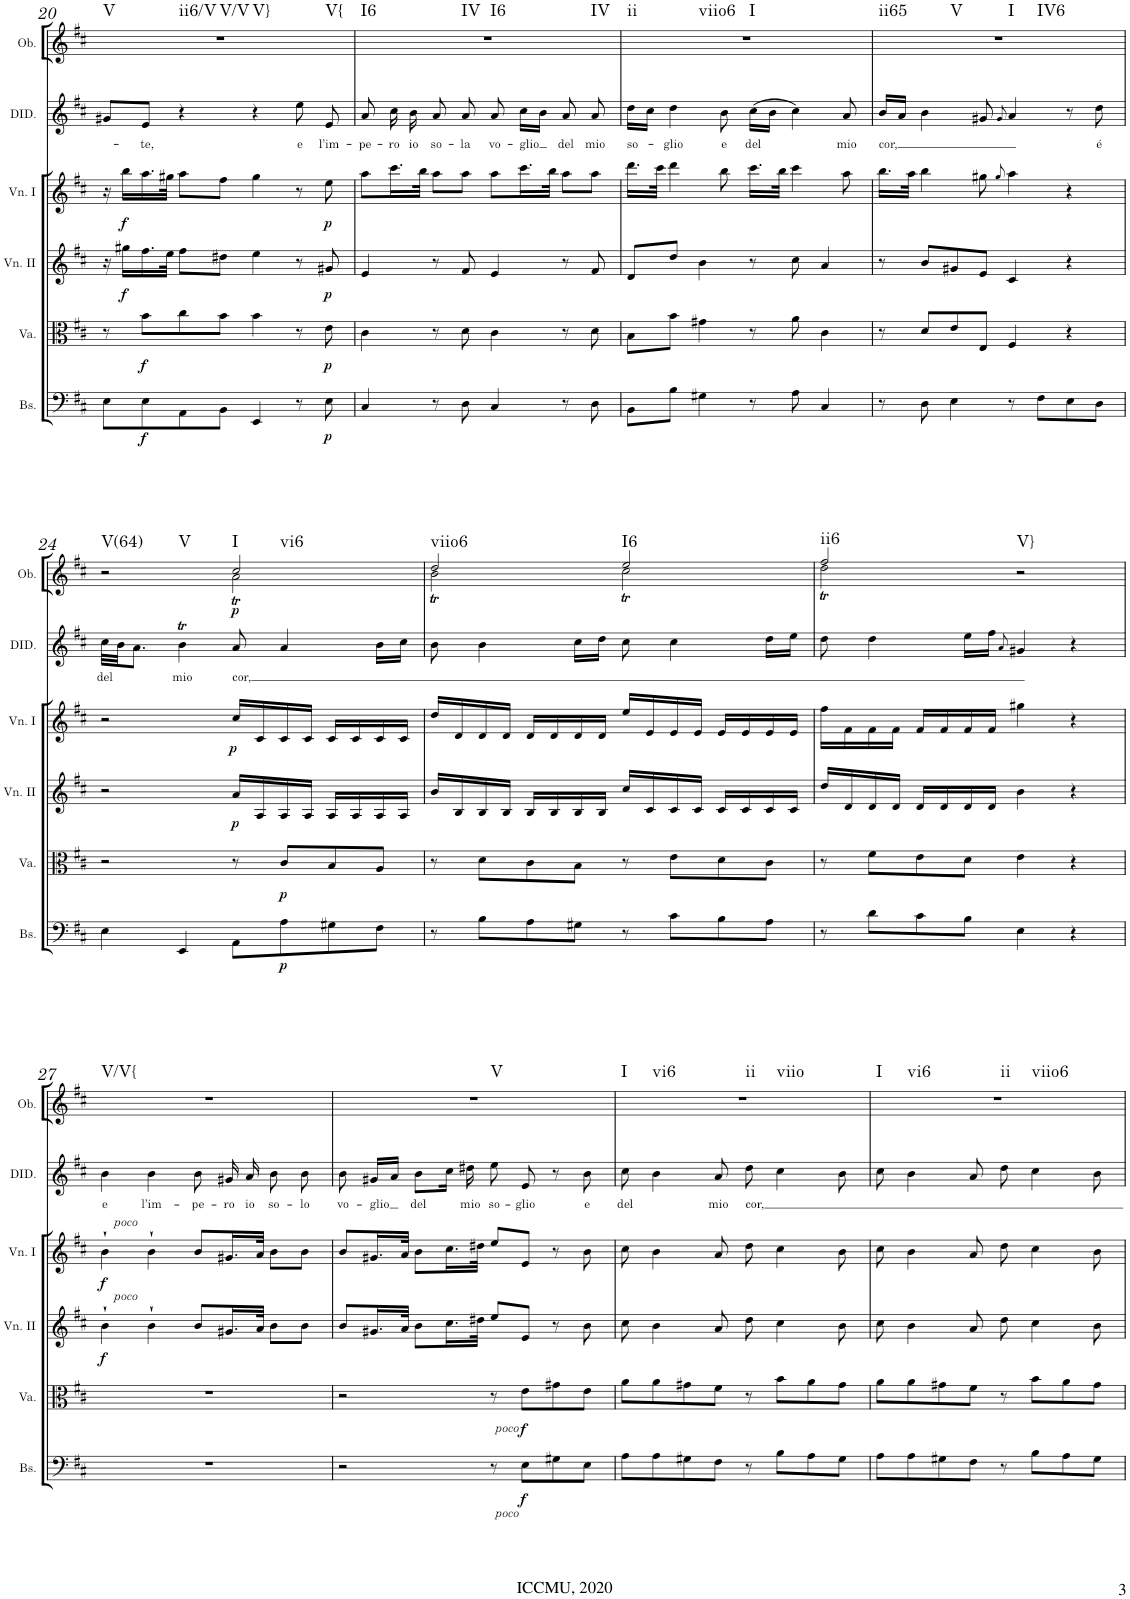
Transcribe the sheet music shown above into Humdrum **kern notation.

**kern	**dynam	**kern	**dynam	**kern	**dynam	**kern	**dynam	**kern	**text	**kern	**dynam	**harte
*part6	*part6	*part5	*part5	*part4	*part4	*part3	*part3	*part2	*part2	*part1	*part1	*part1
*staff6	*staff6	*staff5	*staff5	*staff4	*staff4	*staff3	*staff3	*staff2	*staff2	*staff1	*staff1	*
*I"Basso	*	*I"Viola	*	*I"Violino II	*	*I"Violino I	*	*I"DIDONE	*	*I"Oboi	*	*
*I'Bs.	*	*I'Va.	*	*I'Vn. II	*	*I'Vn. I	*	*I'DID.	*	*I'Ob.	*	*
!!LO:PB:g=z
*clefF4	*	*clefC3	*	*clefG2	*	*clefG2	*	*clefG2	*	*clefG2	*	*
*k[f#c#]	*	*k[f#c#]	*	*k[f#c#]	*	*k[f#c#]	*	*k[f#c#]	*	*k[f#c#]	*	*
*D:	*	*D:	*	*D:	*	*D:	*	*D:	*	*D:	*	*
*M4/4	*	*M4/4	*	*M4/4	*	*M4/4	*	*M4/4	*	*M4/4	*	*
*met(c)	*	*met(c)	*	*met(c)	*	*met(c)	*	*met(c)	*	*met(c)	*	*
=20	=20	=20	=20	=20	=20	=20	=20	=20	=20	=20	=20	=20
!	!	!	!	!	!	!	!	!	!	!	!	!LO:H:n=1:kt=V
!	!	!	!	!	!	!	!	!	!	!	!	!LO:H:n=2:kt=ii6/V
!	!	!	!	!	!	!	!	!	!	!	!	!LO:H:n=3:kt=V/V
!	!	!	!	!	!	!	!	!	!	!	!	!LO:H:n=4:kt=V}
!	!	!	!	!	!	!	!	!	!	!	!	!LO:H:n=5:kt=V{
8E\L	.	8r	.	16r	.	16r	.	8g#X/L	.	1r	.	N N N N N
!	!	!	!	!	!LO:DY:b	!	!LO:DY:b	!	!	!	!	!
.	.	.	.	16gg#X\LL	f	16bb\LL	f	.	.	.	.	.
!	!LO:DY:b	!	!LO:DY:b	!	!	!	!	!	!LO:LY:b	!	!	!
8E\	f	8b\L	f	16.ff#\	.	16.aa\	.	8e/J	-te,	.	.	.
.	.	.	.	32ee\JJk	.	32gg#X\JJk	.	.	.	.	.	.
8AA\	.	8cc#\	.	8ff#\L	.	8aa\L	.	4r	.	.	.	.
8BB\J	.	8b\J	.	8dd#X\J	.	8ff#\J	.	.	.	.	.	.
4EE/	.	4b\	.	4ee\	.	4gg#\	.	4r	.	.	.	.
!	!	!	!	!	!	!	!	!	!LO:LY:b	!	!	!
8r	.	8r	.	8r	.	8r	.	8ee\	e	.	.	.
!	!LO:DY:b	!	!LO:DY:b	!	!LO:DY:b	!	!LO:DY:b	!	!LO:LY:b	!	!	!
8E\	p	8e\	p	8g#X/	p	8ee\	p	8e/	l’im-	.	.	.
=21	=21	=21	=21	=21	=21	=21	=21	=21	=21	=21	=21	=21
!	!	!	!	!	!	!	!	!	!LO:LY:b	!	!	!LO:H:n=1:kt=I6
!	!	!	!	!	!	!	!	!	!	!	!	!LO:H:n=2:kt=IV
!	!	!	!	!	!	!	!	!	!	!	!	!LO:H:n=3:kt=I6
!	!	!	!	!	!	!	!	!	!	!	!	!LO:H:n=4:kt=IV
4C#/	.	4c#\	.	4e/	.	8aa\L	.	8a/	-pe-	1r	.	N N N N
!	!	!	!	!	!	!	!	!	!LO:LY:b	!	!	!
.	.	.	.	.	.	16.ccc#\L	.	16cc#\	-ro	.	.	.
!	!	!	!	!	!	!	!	!	!LO:LY:b	!	!	!
.	.	.	.	.	.	.	.	16b\	io	.	.	.
.	.	.	.	.	.	32bb\JJk	.	.	.	.	.	.
!	!	!	!	!	!	!	!	!	!LO:LY:b	!	!	!
8r	.	8r	.	8r	.	8aa\L	.	8a/	so-	.	.	.
!	!	!	!	!	!	!	!	!	!LO:LY:b	!	!	!
8D\	.	8d\	.	8f#/	.	8aa\J	.	8a/	-la	.	.	.
!	!	!	!	!	!	!	!	!	!LO:LY:b	!	!	!
4C#/	.	4c#\	.	4e/	.	8aa\L	.	8a/	vo-	.	.	.
!	!	!	!	!	!	!	!	!	!LO:LY:b	!	!	!
.	.	.	.	.	.	16.ccc#\L	.	16cc#\LL	-glio	.	.	.
.	.	.	.	.	.	.	.	16b\JJ	.	.	.	.
.	.	.	.	.	.	32bb\JJk	.	.	.	.	.	.
!	!	!	!	!	!	!	!	!	!LO:LY:b	!	!	!
8r	.	8r	.	8r	.	8aa\L	.	8a/	del	.	.	.
!	!	!	!	!	!	!	!	!	!LO:LY:b	!	!	!
8D\	.	8d\	.	8f#/	.	8aa\J	.	8a/	mio	.	.	.
=22	=22	=22	=22	=22	=22	=22	=22	=22	=22	=22	=22	=22
!	!	!	!	!	!	!	!	!	!LO:LY:b	!	!	!LO:H:n=1:kt=ii
!	!	!	!	!	!	!	!	!	!	!	!	!LO:H:n=2:kt=viio6
!	!	!	!	!	!	!	!	!	!	!	!	!LO:H:n=3:kt=I
8BB\L	.	8B\L	.	8d/L	.	16.ddd\LL	.	16dd\LL	so-	1r	.	N N N
.	.	.	.	.	.	.	.	16cc#\JJ	.	.	.	.
.	.	.	.	.	.	32ccc#\JJk	.	.	.	.	.	.
!	!	!	!	!	!	!	!	!	!LO:LY:b	!	!	!
8B\J	.	8b\J	.	8dd/J	.	4ddd\	.	4dd\	-glio	.	.	.
4G#X\	.	4g#X\	.	4b\	.	.	.	.	.	.	.	.
!	!	!	!	!	!	!	!	!	!LO:LY:b	!	!	!
.	.	.	.	.	.	8bb\	.	8b\	e	.	.	.
!	!	!	!	!	!	!	!	!	!LO:LY:b	!	!	!
8r	.	8r	.	8r	.	16.ccc#\LL	.	(>16cc#\LL	del	.	.	.
.	.	.	.	.	.	.	.	16b\JJ	.	.	.	.
.	.	.	.	.	.	32bb\JJk	.	.	.	.	.	.
8A\	.	8a\	.	8cc#\	.	4ccc#\	.	4cc#\)	.	.	.	.
4C#/	.	4c#\	.	4a/	.	.	.	.	.	.	.	.
!	!	!	!	!	!	!	!	!	!LO:LY:b	!	!	!
.	.	.	.	.	.	8aa\	.	8a/	mio	.	.	.
=23	=23	=23	=23	=23	=23	=23	=23	=23	=23	=23	=23	=23
!	!	!	!	!	!	!	!	!	!LO:LY:b	!	!	!LO:H:n=1:kt=ii65
!	!	!	!	!	!	!	!	!	!	!	!	!LO:H:n=2:kt=V
!	!	!	!	!	!	!	!	!	!	!	!	!LO:H:n=3:kt=I
!	!	!	!	!	!	!	!	!	!	!	!	!LO:H:n=4:kt=IV6
8r	.	8r	.	8r	.	16.bb\LL	.	16b/LL	cor,	1r	.	N N N N
.	.	.	.	.	.	.	.	16a/JJ	.	.	.	.
.	.	.	.	.	.	32aa\JJk	.	.	.	.	.	.
8D\	.	8d/L	.	8b/L	.	4bb\	.	4b\	.	.	.	.
4E\	.	8e/	.	8g#X/	.	.	.	.	.	.	.	.
.	.	8E/J	.	8e/J	.	8gg#X\	.	8g#X/	.	.	.	.
.	.	.	.	.	.	8qgg#/	.	8qg#/	.	.	.	.
8r	.	4F#/	.	4c#/	.	4aa\	.	4a/	.	.	.	.
8F#\L	.	.	.	.	.	.	.	.	.	.	.	.
8E\	.	4r	.	4r	.	4r	.	8r	.	.	.	.
!	!	!	!	!	!	!	!	!	!LO:LY:b	!	!	!
8D\J	.	.	.	.	.	.	.	8dd\	é	.	.	.
!!LO:LB:g=z
=24	=24	=24	=24	=24	=24	=24	=24	=24	=24	=24	=24	=24
!	!	!	!	!	!	!	!	!	!LO:LY:b	!	!	!LO:H:n=1:kt=V(64)
*	*	*	*	*	*	*	*	*	*	*^	*	*
!	!	!	!	!	!	!	!	!	!	!	!	!	!LO:H:n=2:kt=V
4E\	.	2r	.	2r	.	2r	.	32cc#\LLL	del	2r	2ryy	.	N N
.	.	.	.	.	.	.	.	32b\JJ	.	.	.	.	.
.	.	.	.	.	.	.	.	8.a\J	.	.	.	.	.
!	!	!	!	!	!	!	!	!	!LO:LY:b	!	!	!	!
4EE/	.	.	.	.	.	.	.	4bT\	mio	.	.	.	.
!	!	!	!	!	!LO:DY:b	!	!LO:DY:b	!	!LO:LY:b	!	!	!LO:DY:b	!LO:H:n=1:kt=I
!	!	!	!	!	!	!	!	!	!	!	!	!	!LO:H:n=2:kt=vi6
8AA\L	.	8r	.	16a/LL	p	16cc#/LL	p	8a/	cor,	2cc#/	2aT\	p	N N
.	.	.	.	16A/	.	16c#/	.	.	.	.	.	.	.
!	!LO:DY:b	!	!LO:DY:b	!	!	!	!	!	!	!	!	!	!
8A\	p	8c#/L	p	16A/	.	16c#/	.	4a/	.	.	.	.	.
.	.	.	.	16A/JJ	.	16c#/JJ	.	.	.	.	.	.	.
8G#X\	.	8B/	.	16A/LL	.	16c#/LL	.	.	.	.	.	.	.
.	.	.	.	16A/	.	16c#/	.	.	.	.	.	.	.
8F#\J	.	8A/J	.	16A/	.	16c#/	.	16b\LL	.	.	.	.	.
.	.	.	.	16A/JJ	.	16c#/JJ	.	16cc#\JJ	.	.	.	.	.
=25	=25	=25	=25	=25	=25	=25	=25	=25	=25	=25	=25	=25	=25
!	!	!	!	!	!	!	!	!	!	!	!	!	!LO:H:kt=viio6
8r	.	8r	.	16b/LL	.	16dd/LL	.	8b\	.	2dd/	2bT\	.	N
.	.	.	.	16B/	.	16d/	.	.	.	.	.	.	.
8B\L	.	8d\L	.	16B/	.	16d/	.	4b\	.	.	.	.	.
.	.	.	.	16B/JJ	.	16d/JJ	.	.	.	.	.	.	.
8A\	.	8c#\	.	16B/LL	.	16d/LL	.	.	.	.	.	.	.
.	.	.	.	16B/	.	16d/	.	.	.	.	.	.	.
8G#X\J	.	8B\J	.	16B/	.	16d/	.	16cc#\LL	.	.	.	.	.
.	.	.	.	16B/JJ	.	16d/JJ	.	16dd\JJ	.	.	.	.	.
!	!	!	!	!	!	!	!	!	!	!	!	!	!LO:H:kt=I6
8r	.	8r	.	16cc#/LL	.	16ee/LL	.	8cc#\	.	2ee/	2cc#t\	.	N
.	.	.	.	16c#/	.	16e/	.	.	.	.	.	.	.
8c#\L	.	8e\L	.	16c#/	.	16e/	.	4cc#\	.	.	.	.	.
.	.	.	.	16c#/JJ	.	16e/JJ	.	.	.	.	.	.	.
8B\	.	8d\	.	16c#/LL	.	16e/LL	.	.	.	.	.	.	.
.	.	.	.	16c#/	.	16e/	.	.	.	.	.	.	.
8A\J	.	8c#\J	.	16c#/	.	16e/	.	16dd\LL	.	.	.	.	.
.	.	.	.	16c#/JJ	.	16e/JJ	.	16ee\JJ	.	.	.	.	.
=26	=26	=26	=26	=26	=26	=26	=26	=26	=26	=26	=26	=26	=26
!	!	!	!	!	!	!	!	!	!	!	!	!	!LO:H:kt=ii6
8r	.	8r	.	16dd/LL	.	16ff#\LL	.	8dd\	.	2ff#/	2ddT\	.	N
.	.	.	.	16d/	.	16f#\	.	.	.	.	.	.	.
8d\L	.	8f#\L	.	16d/	.	16f#\	.	4dd\	.	.	.	.	.
.	.	.	.	16d/JJ	.	16f#\JJ	.	.	.	.	.	.	.
8c#\	.	8e\	.	16d/LL	.	16f#/LL	.	.	.	.	.	.	.
.	.	.	.	16d/	.	16f#/	.	.	.	.	.	.	.
8B\J	.	8d\J	.	16d/	.	16f#/	.	16ee\LL	.	.	.	.	.
.	.	.	.	16d/JJ	.	16f#/JJ	.	16ff#\JJ	.	.	.	.	.
.	.	.	.	.	.	.	.	8qa/	.	.	.	.	.
!	!	!	!	!	!	!	!	!	!	!	!	!	!LO:H:kt=V}
4E\	.	4e\	.	4b\	.	4gg#X\	.	4g#X/	.	2r	2ryy	.	N
4r	.	4r	.	4r	.	4r	.	4r	.	.	.	.	.
*	*	*	*	*	*	*	*	*	*	*v	*v	*	*
!!LO:LB:g=z
=27	=27	=27	=27	=27	=27	=27	=27	=27	=27	=27	=27	=27
!	!	!	!	!	!	!LO:TX:a:i:t=poco	!	!	!	!	!	!
!	!	!	!	!LO:TX:a:i:t=poco	!	!	!	!	!	!	!	!
!	!	!	!	!	!LO:DY:b	!	!LO:DY:b	!	!LO:LY:b	!	!	!LO:H:kt=V/V{
1r	.	1r	.	4b`\	f	4b`\	f	4b\	e	1r	.	N
!	!	!	!	!	!	!	!	!	!LO:LY:b	!	!	!
.	.	.	.	4b`\	.	4b`\	.	4b\	l’im-	.	.	.
!	!	!	!	!	!	!	!	!	!LO:LY:b	!	!	!
.	.	.	.	8b/L	.	8b/L	.	8b\	-pe-	.	.	.
!	!	!	!	!	!	!	!	!	!LO:LY:b	!	!	!
.	.	.	.	16.g#X/L	.	16.g#X/L	.	16g#X/	-ro	.	.	.
!	!	!	!	!	!	!	!	!	!LO:LY:b	!	!	!
.	.	.	.	.	.	.	.	16a/	io	.	.	.
.	.	.	.	32a/JJk	.	32a/JJk	.	.	.	.	.	.
!	!	!	!	!	!	!	!	!	!LO:LY:b	!	!	!
.	.	.	.	8b\L	.	8b\L	.	8b\	so-	.	.	.
!	!	!	!	!	!	!	!	!	!LO:LY:b	!	!	!
.	.	.	.	8b\J	.	8b\J	.	8b\	-lo	.	.	.
=28	=28	=28	=28	=28	=28	=28	=28	=28	=28	=28	=28	=28
!	!	!	!	!	!	!	!	!	!LO:LY:b	!	!	!LO:H:kt=V
2r	.	2r	.	8b/L	.	8b/L	.	8b\	vo-	1r	.	N
!	!	!	!	!	!	!	!	!	!LO:LY:b	!	!	!
.	.	.	.	16.g#X/L	.	16.g#X/L	.	16g#X/LL	-glio	.	.	.
.	.	.	.	.	.	.	.	16a/JJ	.	.	.	.
.	.	.	.	32a/JJk	.	32a/JJk	.	.	.	.	.	.
!	!	!	!	!	!	!	!	!	!LO:LY:b	!	!	!
.	.	.	.	8b\L	.	8b\L	.	8b\L	del	.	.	.
.	.	.	.	16.cc#\L	.	16.cc#\L	.	16cc#\Jk	.	.	.	.
!	!	!	!	!	!	!	!	!	!LO:LY:b	!	!	!
.	.	.	.	.	.	.	.	16dd#X\	mio	.	.	.
.	.	.	.	32dd#X\JJk	.	32dd#X\JJk	.	.	.	.	.	.
!	!	!	!	!	!	!	!	!	!LO:LY:b	!	!	!
8r	.	8r	.	8ee/L	.	8ee/L	.	8ee\	so-	.	.	.
!	!	!LO:TX:b:i:t=poco	!	!	!	!	!	!	!	!	!	!
!LO:TX:b:i:t=poco	!	!	!	!	!	!	!	!	!	!	!	!
!	!LO:DY:b	!	!LO:DY:b	!	!	!	!	!	!LO:LY:b	!	!	!
8E\L	f	8e\L	f	8e/J	.	8e/J	.	8e/	-glio	.	.	.
8G#X\	.	8g#X\	.	8r	.	8r	.	8r	.	.	.	.
!	!	!	!	!	!	!	!	!	!LO:LY:b	!	!	!
8E\J	.	8e\J	.	8b\	.	8b\	.	8b\	e	.	.	.
=29	=29	=29	=29	=29	=29	=29	=29	=29	=29	=29	=29	=29
!	!	!	!	!	!	!	!	!	!LO:LY:b	!	!	!LO:H:n=1:kt=I
!	!	!	!	!	!	!	!	!	!	!	!	!LO:H:n=2:kt=vi6
!	!	!	!	!	!	!	!	!	!	!	!	!LO:H:n=3:kt=ii
!	!	!	!	!	!	!	!	!	!	!	!	!LO:H:n=4:kt=viio
8A\L	.	8a\L	.	8cc#\	.	8cc#\	.	8cc#\	del	1r	.	N N N N
8A\	.	8a\	.	4b\	.	4b\	.	4b\	.	.	.	.
8G#X\	.	8g#X\	.	.	.	.	.	.	.	.	.	.
!	!	!	!	!	!	!	!	!	!LO:LY:b	!	!	!
8F#\J	.	8f#\J	.	8a/	.	8a/	.	8a/	mio	.	.	.
!	!	!	!	!	!	!	!	!	!LO:LY:b	!	!	!
8r	.	8r	.	8dd\	.	8dd\	.	8dd\	cor,	.	.	.
8B\L	.	8b\L	.	4cc#\	.	4cc#\	.	4cc#\	.	.	.	.
8A\	.	8a\	.	.	.	.	.	.	.	.	.	.
8G#\J	.	8g#\J	.	8b\	.	8b\	.	8b\	.	.	.	.
=30	=30	=30	=30	=30	=30	=30	=30	=30	=30	=30	=30	=30
!	!	!	!	!	!	!	!	!	!	!	!	!LO:H:n=1:kt=I
!	!	!	!	!	!	!	!	!	!	!	!	!LO:H:n=2:kt=vi6
!	!	!	!	!	!	!	!	!	!	!	!	!LO:H:n=3:kt=ii
!	!	!	!	!	!	!	!	!	!	!	!	!LO:H:n=4:kt=viio6
8A\L	.	8a\L	.	8cc#\	.	8cc#\	.	8cc#\	.	1r	.	N N N N
8A\	.	8a\	.	4b\	.	4b\	.	4b\	.	.	.	.
8G#X\	.	8g#X\	.	.	.	.	.	.	.	.	.	.
8F#\J	.	8f#\J	.	8a/	.	8a/	.	8a/	.	.	.	.
8r	.	8r	.	8dd\	.	8dd\	.	8dd\	.	.	.	.
8B\L	.	8b\L	.	4cc#\	.	4cc#\	.	4cc#\	.	.	.	.
8A\	.	8a\	.	.	.	.	.	.	.	.	.	.
8G#\J	.	8g#\J	.	8b\	.	8b\	.	8b\	.	.	.	.
=	=	=	=	=	=	=	=	=	=	=	=	=
*-	*-	*-	*-	*-	*-	*-	*-	*-	*-	*-	*-	*-
